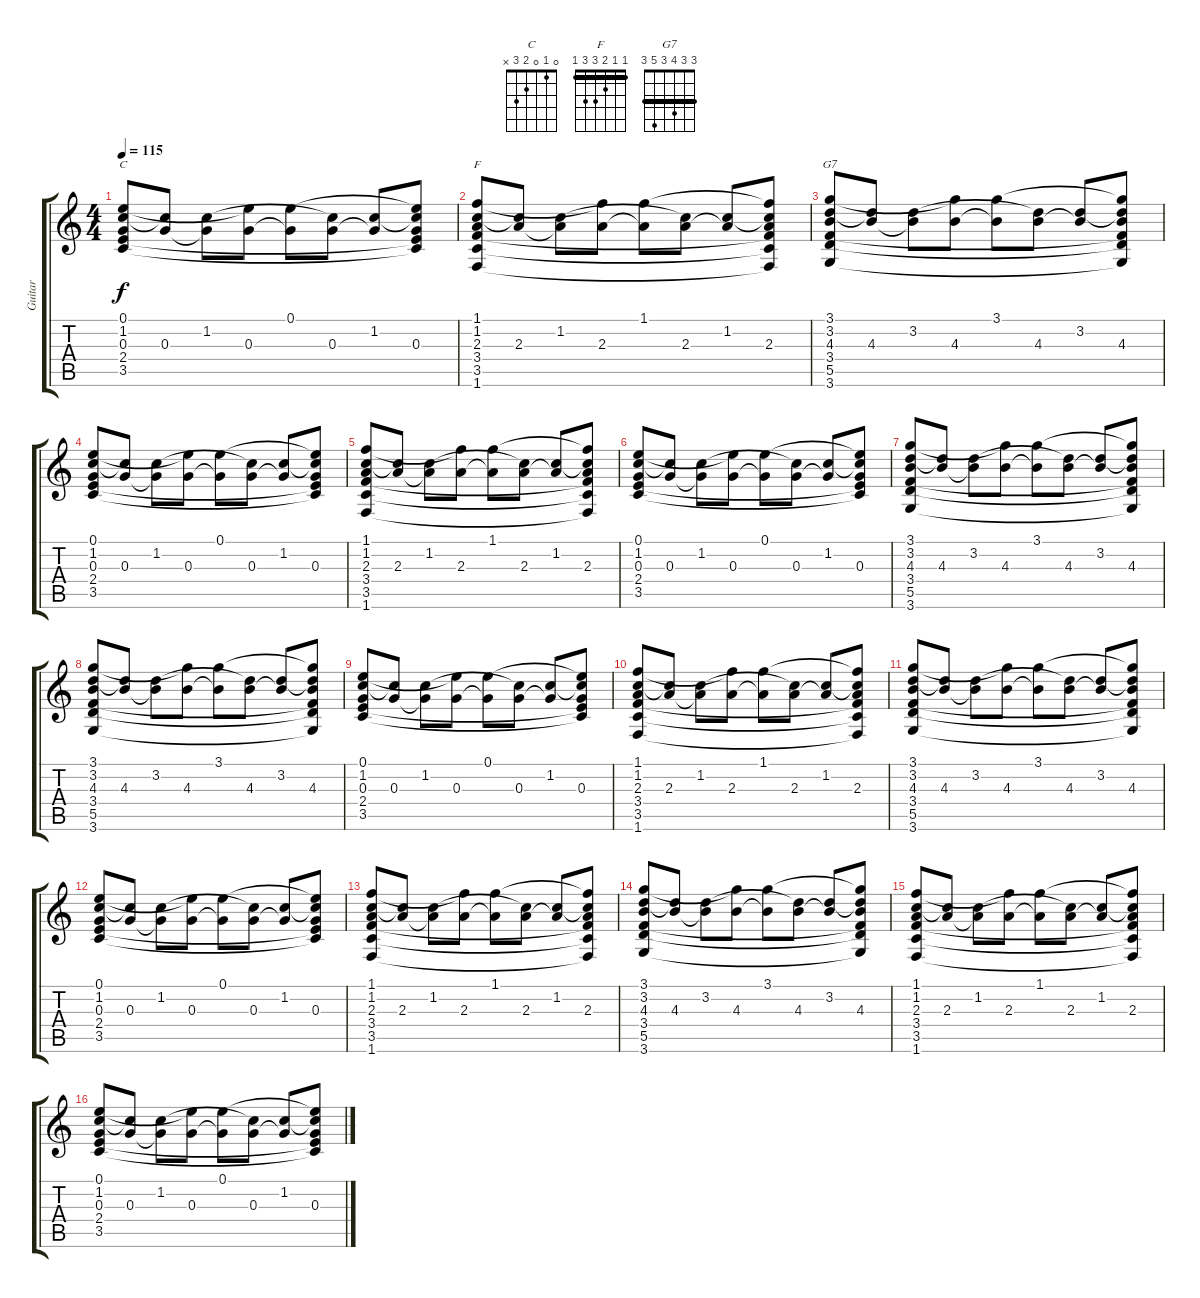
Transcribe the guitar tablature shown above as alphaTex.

\track ("Guitar" "Guitar") {instrument acousticguitarnylon}
\staff {score tabs}
\tuning (E4 B3 G3 D3 A2 E2) {hide}
\chord ("C" 0 1 0 2 3 x)
\chord ("F" 1 1 2 3 3 1) {barre 1}
\chord ("G7" 3 3 4 3 5 3) {barre 3}
\ts (4 4)
\tempo 115
\clef g2
\ks c
(0.1 1.2 0.3 2.4 3.5).8{ch "C" dy f} (1.2{t} 0.3).8 (1.2 0.3{t}).8 (0.1{t} 0.3).8 (0.1 0.3{t}).8 (1.2{t} 0.3).8 (1.2 0.3{t}).8 (0.1{t} 1.2{t} 0.3 2.4{t} 3.5{t}).8 |
(1.1 1.2 2.3 3.4 3.5 1.6).8{ch "F"} (1.2{t} 2.3).8 (1.2 2.3{t}).8 (1.1{t} 2.3).8 (1.1 2.3{t}).8 (1.2{t} 2.3).8 (1.2 2.3{t}).8 (1.1{t} 1.2{t} 2.3 3.4{t} 3.5{t} 1.6{t}).8 |
(3.1 3.2 4.3 3.4 5.5 3.6).8{ch "G7"} (3.2{t} 4.3).8 (3.2 4.3{t}).8 (3.1{t} 4.3).8 (3.1 4.3{t}).8 (3.2{t} 4.3).8 (3.2 4.3{t}).8 (3.1{t} 3.2{t} 4.3 3.4{t} 5.5{t} 3.6{t}).8 |
(0.1 1.2 0.3 2.4 3.5).8 (1.2{t} 0.3).8 (1.2 0.3{t}).8 (0.1{t} 0.3).8 (0.1 0.3{t}).8 (1.2{t} 0.3).8 (1.2 0.3{t}).8 (0.1{t} 1.2{t} 0.3 2.4{t} 3.5{t}).8 |
(1.1 1.2 2.3 3.4 3.5 1.6).8 (1.2{t} 2.3).8 (1.2 2.3{t}).8 (1.1{t} 2.3).8 (1.1 2.3{t}).8 (1.2{t} 2.3).8 (1.2 2.3{t}).8 (1.1{t} 1.2{t} 2.3 3.4{t} 3.5{t} 1.6{t}).8 |
(0.1 1.2 0.3 2.4 3.5).8 (1.2{t} 0.3).8 (1.2 0.3{t}).8 (0.1{t} 0.3).8 (0.1 0.3{t}).8 (1.2{t} 0.3).8 (1.2 0.3{t}).8 (0.1{t} 1.2{t} 0.3 2.4{t} 3.5{t}).8 |
(3.1 3.2 4.3 3.4 5.5 3.6).8 (3.2{t} 4.3).8 (3.2 4.3{t}).8 (3.1{t} 4.3).8 (3.1 4.3{t}).8 (3.2{t} 4.3).8 (3.2 4.3{t}).8 (3.1{t} 3.2{t} 4.3 3.4{t} 5.5{t} 3.6{t}).8 |
(3.1 3.2 4.3 3.4 5.5 3.6).8 (3.2{t} 4.3).8 (3.2 4.3{t}).8 (3.1{t} 4.3).8 (3.1 4.3{t}).8 (3.2{t} 4.3).8 (3.2 4.3{t}).8 (3.1{t} 3.2{t} 4.3 3.4{t} 5.5{t} 3.6{t}).8 |
(0.1 1.2 0.3 2.4 3.5).8 (1.2{t} 0.3).8 (1.2 0.3{t}).8 (0.1{t} 0.3).8 (0.1 0.3{t}).8 (1.2{t} 0.3).8 (1.2 0.3{t}).8 (0.1{t} 1.2{t} 0.3 2.4{t} 3.5{t}).8 |
(1.1 1.2 2.3 3.4 3.5 1.6).8 (1.2{t} 2.3).8 (1.2 2.3{t}).8 (1.1{t} 2.3).8 (1.1 2.3{t}).8 (1.2{t} 2.3).8 (1.2 2.3{t}).8 (1.1{t} 1.2{t} 2.3 3.4{t} 3.5{t} 1.6{t}).8 |
(3.1 3.2 4.3 3.4 5.5 3.6).8 (3.2{t} 4.3).8 (3.2 4.3{t}).8 (3.1{t} 4.3).8 (3.1 4.3{t}).8 (3.2{t} 4.3).8 (3.2 4.3{t}).8 (3.1{t} 3.2{t} 4.3 3.4{t} 5.5{t} 3.6{t}).8 |
(0.1 1.2 0.3 2.4 3.5).8 (1.2{t} 0.3).8 (1.2 0.3{t}).8 (0.1{t} 0.3).8 (0.1 0.3{t}).8 (1.2{t} 0.3).8 (1.2 0.3{t}).8 (0.1{t} 1.2{t} 0.3 2.4{t} 3.5{t}).8 |
(1.1 1.2 2.3 3.4 3.5 1.6).8 (1.2{t} 2.3).8 (1.2 2.3{t}).8 (1.1{t} 2.3).8 (1.1 2.3{t}).8 (1.2{t} 2.3).8 (1.2 2.3{t}).8 (1.1{t} 1.2{t} 2.3 3.4{t} 3.5{t} 1.6{t}).8 |
(3.1 3.2 4.3 3.4 5.5 3.6).8 (3.2{t} 4.3).8 (3.2 4.3{t}).8 (3.1{t} 4.3).8 (3.1 4.3{t}).8 (3.2{t} 4.3).8 (3.2 4.3{t}).8 (3.1{t} 3.2{t} 4.3 3.4{t} 5.5{t} 3.6{t}).8 |
(1.1 1.2 2.3 3.4 3.5 1.6).8 (1.2{t} 2.3).8 (1.2 2.3{t}).8 (1.1{t} 2.3).8 (1.1 2.3{t}).8 (1.2{t} 2.3).8 (1.2 2.3{t}).8 (1.1{t} 1.2{t} 2.3 3.4{t} 3.5{t} 1.6{t}).8 |
(0.1 1.2 0.3 2.4 3.5).8 (1.2{t} 0.3).8 (1.2 0.3{t}).8 (0.1{t} 0.3).8 (0.1 0.3{t}).8 (1.2{t} 0.3).8 (1.2 0.3{t}).8 (0.1{t} 1.2{t} 0.3 2.4{t} 3.5{t}).8
